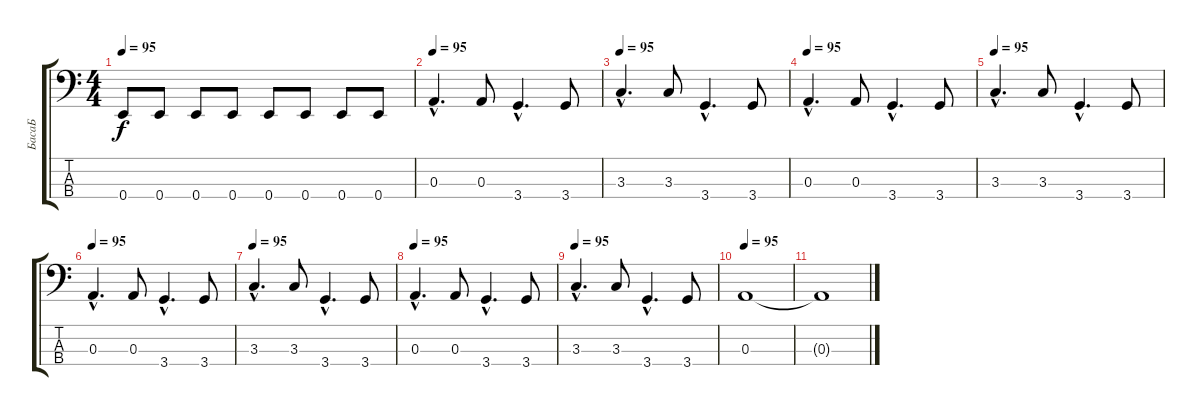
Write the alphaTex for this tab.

\track ("БасаБ" "БасаБ") {instrument electricbassfinger}
\staff {score tabs}
\tuning (G2 D2 A1 E1) {hide}
\ts (4 4)
\tempo 95
\clef f4
\ks c
0.4.8{dy f} 0.4.8 0.4.8 0.4.8 0.4.8 0.4.8 0.4.8 0.4.8 |
\tempo 95
0.3{hac}.4{d} 0.3.8 3.4{hac}.4{d} 3.4.8 |
\tempo 95
3.3{hac}.4{d} 3.3.8 3.4{hac}.4{d} 3.4.8 |
\tempo 95
0.3{hac}.4{d} 0.3.8 3.4{hac}.4{d} 3.4.8 |
\tempo 95
3.3{hac}.4{d} 3.3.8 3.4{hac}.4{d} 3.4.8 |
\tempo 95
0.3{hac}.4{d} 0.3.8 3.4{hac}.4{d} 3.4.8 |
\tempo 95
3.3{hac}.4{d} 3.3.8 3.4{hac}.4{d} 3.4.8 |
\tempo 95
0.3{hac}.4{d} 0.3.8 3.4{hac}.4{d} 3.4.8 |
\tempo 95
3.3{hac}.4{d} 3.3.8 3.4{hac}.4{d} 3.4.8 |
\tempo 95
0.3.1 |
0.3{t}.1
